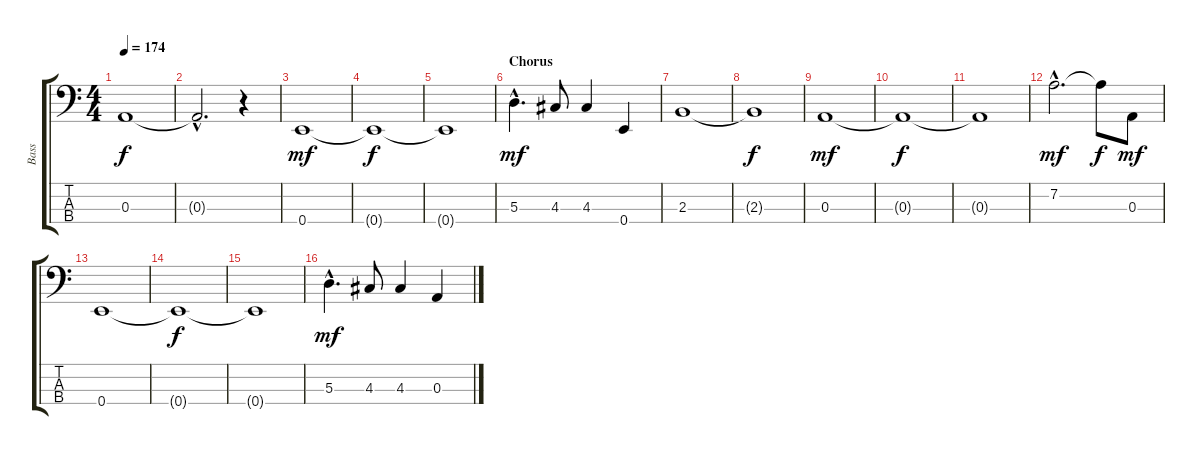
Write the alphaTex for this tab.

\track ("Bass" "Bass") {instrument electricbassfinger}
\staff {score tabs}
\tuning (G2 D2 A1 E1) {hide}
\ts (4 4)
\tempo 174
\clef f4
\ks c
0.3{t}.1{dy f} |
0.3{hac t}.2{d} r.4 |
0.4.1{dy mf} |
0.4{t}.1{dy f} |
0.4{t}.1 |
\section ("" "Chorus")
5.3{hac}.4{d dy mf} 4.3.8 4.3.4 0.4.4 |
2.3.1 |
2.3{t}.1{dy f} |
0.3.1{dy mf} |
0.3{t}.1{dy f} |
0.3{t}.1 |
7.2{hac}.2{d dy mf} 7.2{t}.8{dy f} 0.3.8{dy mf} |
0.4.1 |
0.4{t}.1{dy f} |
0.4{t}.1 |
5.3{hac}.4{d dy mf} 4.3.8 4.3.4 0.3.4
